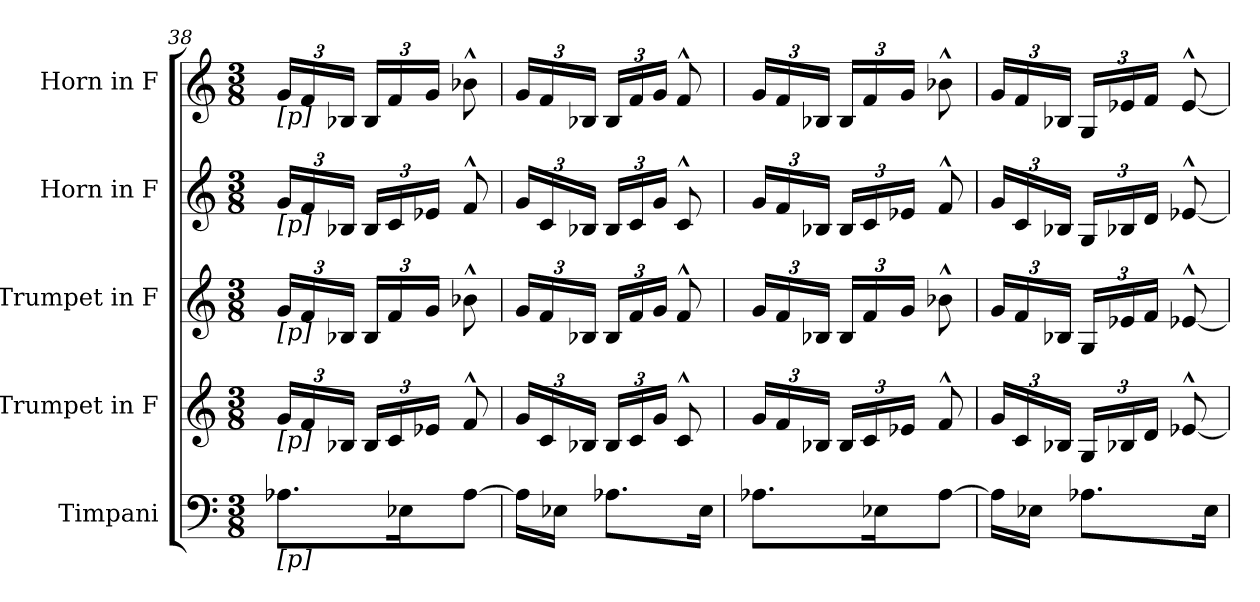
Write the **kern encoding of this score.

**kern	**kern	**kern	**kern	**kern
*part5	*part4	*part3	*part2	*part1
*staff5	*staff4	*staff3	*staff2	*staff1
*I"Timpani	*I"Trumpet in F	*I"Trumpet in F	*I"Horn in F	*I"Horn in F
*I'Timp.	*	*	*I'Hn.	*I'Hn.
*clefF4	*clefG2	*clefG2	*clefG2	*clefG2
*	*ITrd-3c-5	*ITrd-3c-5	*ITrd4c7	*ITrd4c7
*k[]	*k[b-]	*k[b-]	*k[b-]	*k[b-]
*C:	*F:	*F:	*F:	*F:
*M3/8	*M3/8	*M3/8	*M3/8	*M3/8
=38	=38	=38	=38	=38
!	!	!	!	!LO:TX:b:t=[p]
!	!	!	!LO:TX:b:t=[p]	!
!	!	!LO:TX:b:t=[p]	!	!
!	!LO:TX:b:t=[p]	!	!	!
!LO:TX:b:t=[p]	!	!	!	!
8.A-XL	24ccLL	24ccLL	24cLL	24cLL
.	24b-	24b-	24B-	24B-
.	24e-XJJ	24e-XJJ	24E-XJJ	24E-XJJ
.	24e-LL	24e-LL	24E-LL	24E-LL
.	24f	24b-	24F	24B-
16E-XK	.	.	.	.
.	24a-XJJ	24ccJJ	24A-XJJ	24cJJ
[8A-J	8b-^^	8ee-X^^	8B-^^	8e-X^^
=39	=39	=39	=39	=39
16A-LL]	24ccLL	24ccLL	24cLL	24cLL
.	24f	24b-	24F	24B-
16E-XJJ	.	.	.	.
.	24e-XJJ	24e-XJJ	24E-XJJ	24E-XJJ
8.A-XL	24e-LL	24e-LL	24E-LL	24E-LL
.	24f	24b-	24F	24B-
.	24ccJJ	24ccJJ	24cJJ	24cJJ
.	8f^^	8b-^^	8F^^	8B-^^
16E-Jk	.	.	.	.
=40	=40	=40	=40	=40
8.A-XL	24ccLL	24ccLL	24cLL	24cLL
.	24b-	24b-	24B-	24B-
.	24e-XJJ	24e-XJJ	24E-XJJ	24E-XJJ
.	24e-LL	24e-LL	24E-LL	24E-LL
.	24f	24b-	24F	24B-
16E-XK	.	.	.	.
.	24a-XJJ	24ccJJ	24A-XJJ	24cJJ
[8A-J	8b-^^	8ee-X^^	8B-^^	8e-X^^
=41	=41	=41	=41	=41
16A-LL]	24ccLL	24ccLL	24cLL	24cLL
.	24f	24b-	24F	24B-
16E-XJJ	.	.	.	.
.	24e-XJJ	24e-XJJ	24E-XJJ	24E-XJJ
8.A-XL	24cLL	24cLL	24CLL	24CLL
.	24e-X	24a-X	24E-X	24A-X
.	24gJJ	24b-JJ	24GJJ	24B-JJ
.	[8a-X^^	[8a-X^^	[8A-X^^	[8A-^^
16E-Jk	.	.	.	.
=	=	=	=	=
*-	*-	*-	*-	*-
